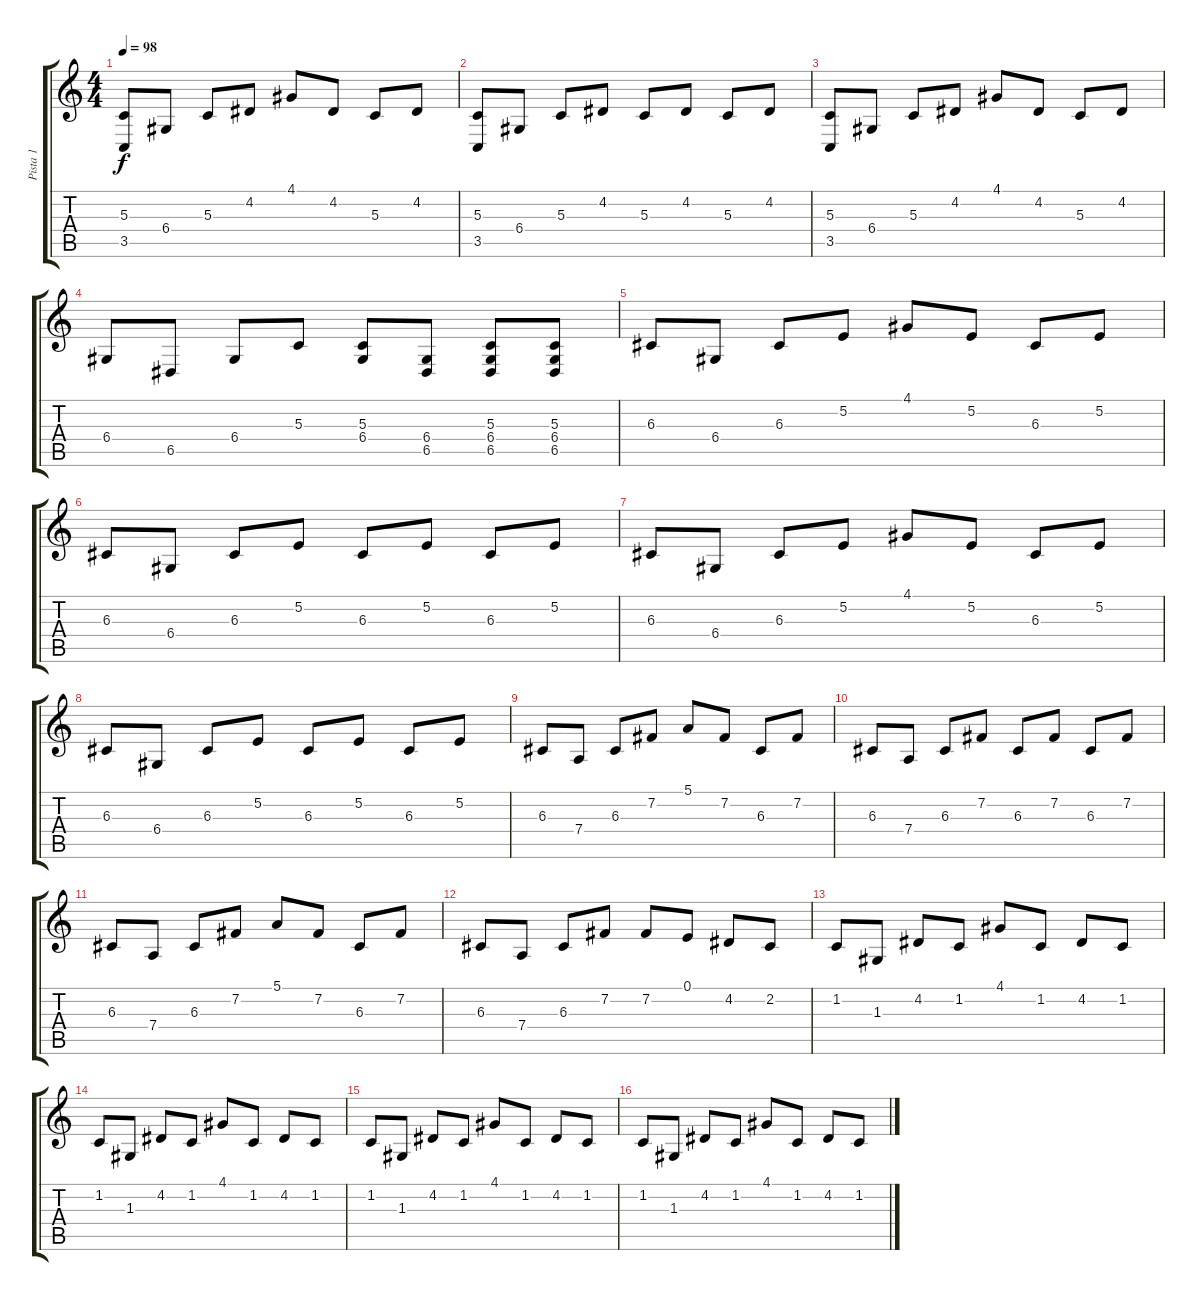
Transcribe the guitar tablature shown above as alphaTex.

\track ("Pista 1" "Pista 1") {instrument acousticgrandpiano}
\staff {score tabs}
\tuning (E4 B3 G3 D3 A2 E2) {hide}
\ts (4 4)
\tempo 98
\clef g2
\ks c
(5.3 3.5).8{dy f} 6.4.8 5.3.8 4.2.8 4.1.8 4.2.8 5.3.8 4.2.8 |
(5.3 3.5).8 6.4.8 5.3.8 4.2.8 5.3.8 4.2.8 5.3.8 4.2.8 |
(5.3 3.5).8 6.4.8 5.3.8 4.2.8 4.1.8 4.2.8 5.3.8 4.2.8 |
6.4.8 6.5.8 6.4.8 5.3.8 (5.3 6.4).8 (6.4 6.5).8 (5.3 6.4 6.5).8 (5.3 6.4 6.5).8 |
6.3.8 6.4.8 6.3.8 5.2.8 4.1.8 5.2.8 6.3.8 5.2.8 |
6.3.8 6.4.8 6.3.8 5.2.8 6.3.8 5.2.8 6.3.8 5.2.8 |
6.3.8 6.4.8 6.3.8 5.2.8 4.1.8 5.2.8 6.3.8 5.2.8 |
6.3.8 6.4.8 6.3.8 5.2.8 6.3.8 5.2.8 6.3.8 5.2.8 |
6.3.8 7.4.8 6.3.8 7.2.8 5.1.8 7.2.8 6.3.8 7.2.8 |
6.3.8 7.4.8 6.3.8 7.2.8 6.3.8 7.2.8 6.3.8 7.2.8 |
6.3.8 7.4.8 6.3.8 7.2.8 5.1.8 7.2.8 6.3.8 7.2.8 |
6.3.8 7.4.8 6.3.8 7.2.8 7.2.8 0.1.8 4.2.8 2.2.8 |
1.2.8 1.3.8 4.2.8 1.2.8 4.1.8 1.2.8 4.2.8 1.2.8 |
1.2.8 1.3.8 4.2.8 1.2.8 4.1.8 1.2.8 4.2.8 1.2.8 |
1.2.8 1.3.8 4.2.8 1.2.8 4.1.8 1.2.8 4.2.8 1.2.8 |
1.2.8 1.3.8 4.2.8 1.2.8 4.1.8 1.2.8 4.2.8 1.2.8
